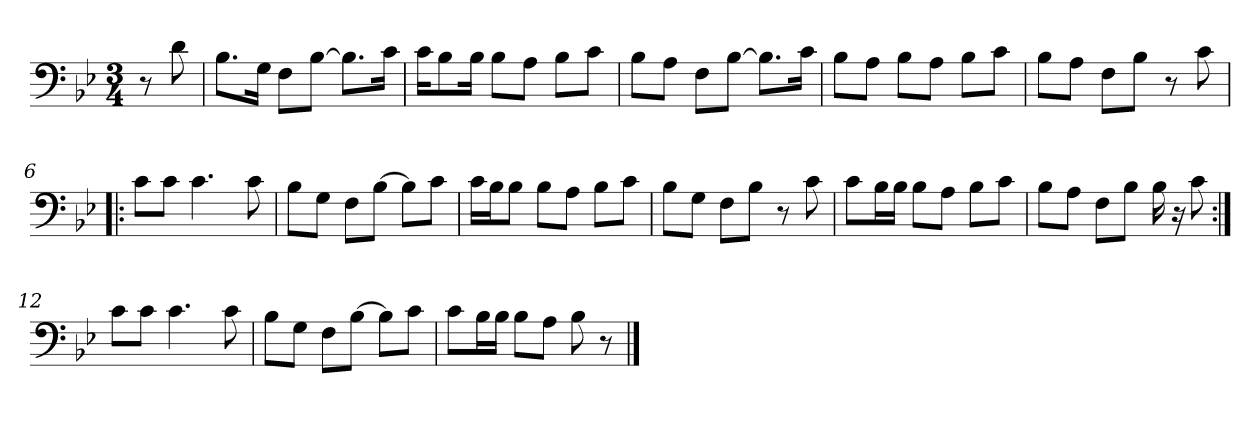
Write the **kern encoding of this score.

**kern
*part1
*staff1
*clefF4
*k[b-e-]
*M3/4
=
8r
8d\
=1
8.B-\L
16G\Jk
8F\L
[8B-\J
8.B-\L]
16c\Jk
=2
16c\KL
8B-\
16B-\Jk
8B-\L
8A\J
8B-\L
8c\J
=3
8B-\L
8A\J
8F\L
[8B-\J
8.B-\L]
16c\Jk
=4
8B-\L
8A\J
8B-\L
8A\J
8B-\L
8c\J
=5
8B-\L
8A\J
8F\L
8B-\J
8r
8c\
=6!|:
8c\L
8c\J
4.c\
8c\
=7
8B-\L
8G\J
8F\L
[8B-\J
8B-\L]
8c\J
=8
16c\LL
16B-\J
8B-\J
8B-\L
8A\J
8B-\L
8c\J
=9
8B-\L
8G\J
8F\L
8B-\J
8r
8c\
=10
8c\L
16B-\L
16B-\JJ
8B-\L
8A\J
8B-\L
8c\J
=11
8B-\L
8A\J
8F\L
8B-\J
16B-\
16r
8c\
=12:|!
8c\L
8c\J
4.c\
8c\
=13
8B-\L
8G\J
8F\L
[8B-\J
8B-\L]
8c\J
=14
8c\L
16B-\L
16B-\JJ
8B-\L
8A\J
8B-\
8r
==
*-
